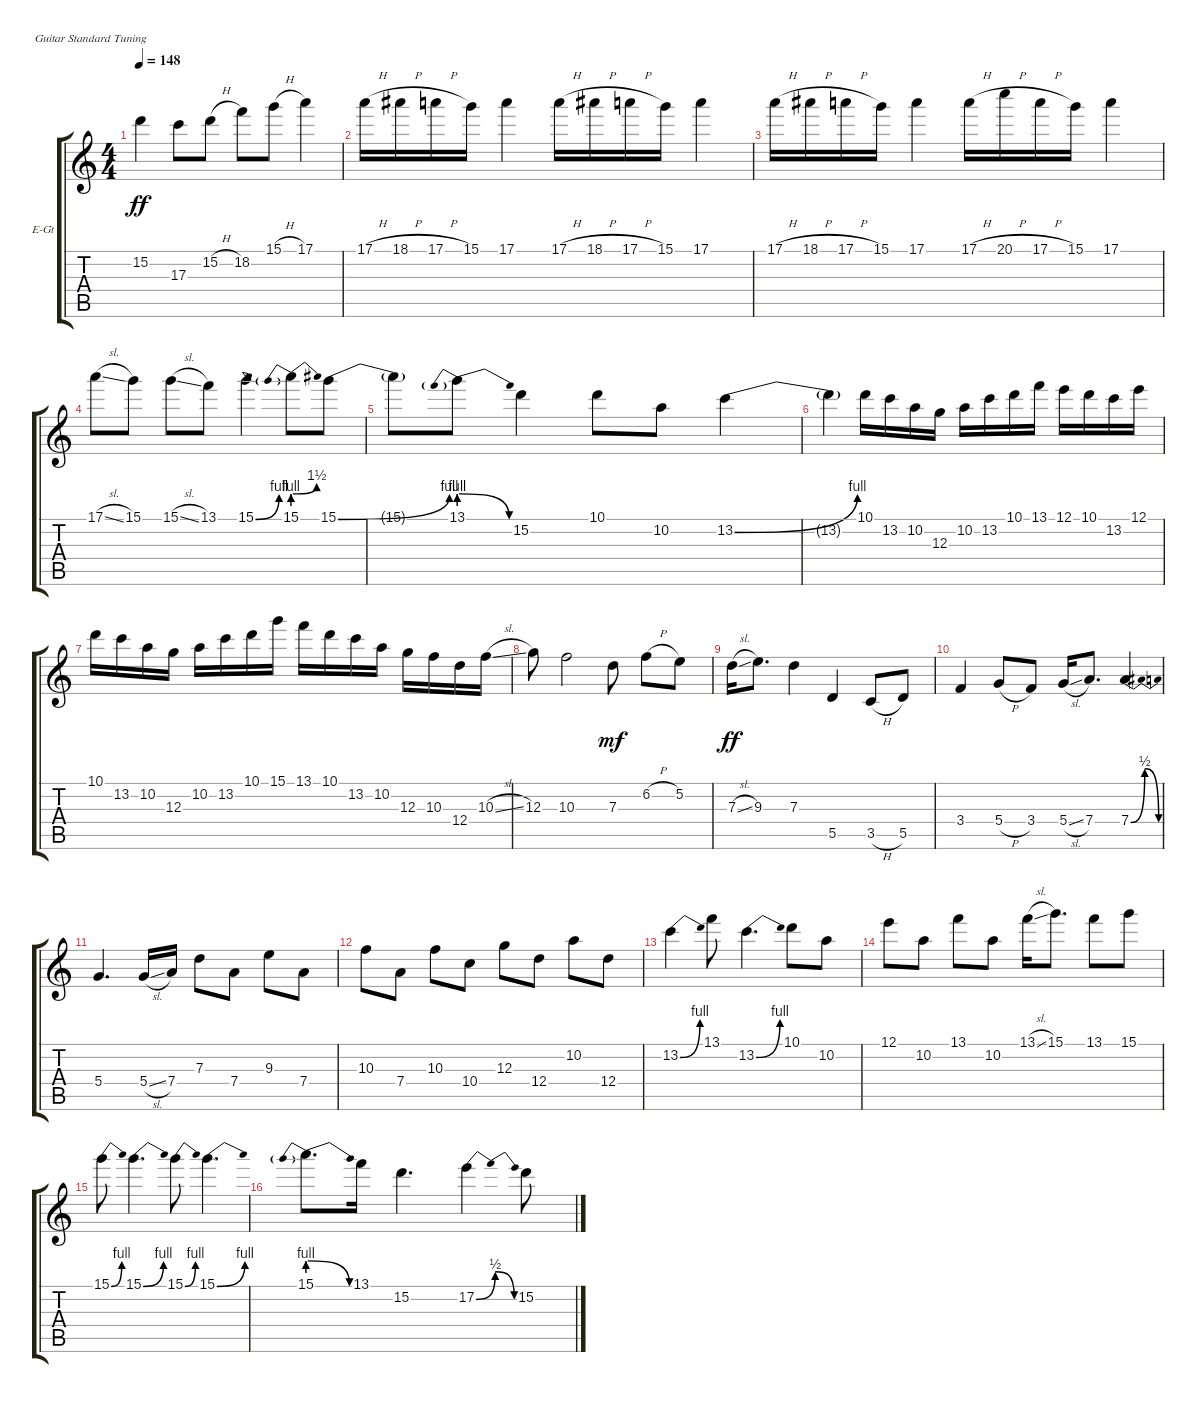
\defaultSystemsLayout 4
\bracketExtendMode groupsimilarinstruments
\firstSystemTrackNameOrientation horizontal
\otherSystemsTrackNameOrientation horizontal
\track ("Electric Guitar [Lead]" "E-Gt") {instrument distortionguitar}
\staff {score tabs}
\tuning (E4 B3 G3 D3 A2 E2)
\ts (4 4)
\tempo 148
\clef g2
\ks c
15.2{t}.4{dy ff} 17.3.8 15.2{h}.8 18.2.8 15.1{h}.8 17.1.4 |
17.1{h}.16 18.1{h}.16 17.1{h}.16 15.1.16 17.1.4 17.1{h}.16 18.1{h}.16 17.1{h}.16 15.1.16 17.1.4 |
17.1{h}.16 18.1{h}.16 17.1{h}.16 15.1.16 17.1.4 17.1{h}.16 20.1{h}.16 17.1{h}.16 15.1.16 17.1.4 |
17.1{sl}.8 15.1.8 15.1{sl}.8 13.1.8 15.1{be (bend 0 0 15 4)}.4 15.1{be (prebendbend 0 4 15 6)}.8 15.1{be (bend 0 0 15 4)}.8 |
15.1{t}.8 13.1{be (prebendrelease 0 4 15 0)}.8 15.2.4 10.1.8 10.2.8 13.2{be (bend 0 0 15 4)}.4 |
13.2{t}.4 10.1.16 13.2.16 10.2.16 12.3.16 10.2.16 13.2.16 10.1.16 13.1.16 12.1.16 10.1.16 13.2.16 12.1.16 |
10.1.16 13.2.16 10.2.16 12.3.16 10.2.16 13.2.16 10.1.16 15.1.16 13.1.16 10.1.16 13.2.16 10.2.16 12.3.16 10.3.16 12.4.16 10.3{sl}.16 |
12.3.8 10.3.2 7.3.8{dy mf} 6.2{h}.8 5.2.8 |
7.3{sl}.16{dy ff} 9.3.8{d} 7.3.4 5.5.4 3.5{h}.8 5.5.8 |
3.4.4 5.4{h}.8 3.4.8 5.4{sl}.16 7.4.8{d} 7.4{be (bendrelease 0 0 10.2 2 20.4 2 30 0)}.4 |
5.4.4{d} 5.4{sl}.16 7.4.16 7.3.8 7.4.8 9.3.8 7.4.8 |
10.3.8 7.4.8 10.3.8 10.4.8 12.3.8 12.4.8 10.2.8 12.4.8 |
13.2{be (bend 0 0 15 4)}.4 13.1.8 13.2{be (bend 0 0 15 4)}.4{d} 10.1.8 10.2.8 |
12.1.8 10.2.8 13.1.8 10.2.8 13.1{sl}.16 15.1.8{d} 13.1.8 15.1.8 |
15.1{be (bend 0 0 15 4)}.8 15.1{be (bend 0 0 15 4)}.4{d} 15.1{be (bend 0 0 15 4)}.8 15.1{be (bend 0 0 15 4)}.4{d} |
15.1{be (prebendrelease 0 4 15 0)}.8{d} 13.1.16 15.2.4{d} 17.2{be (bendrelease 0 0 10.2 2 20.4 2 30 0)}.4 15.2.8
